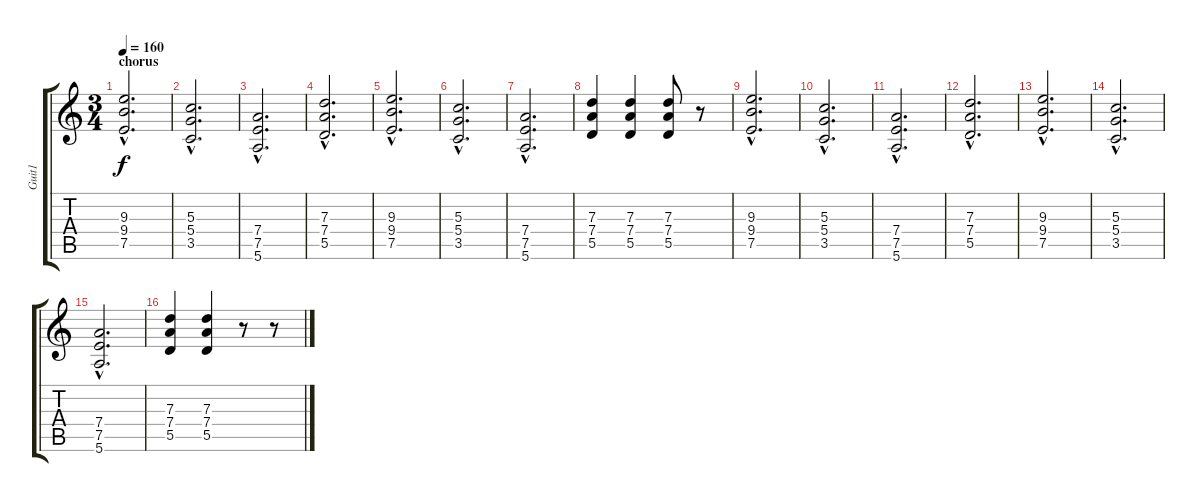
\track ("Guit1" "Guit1") {instrument electricguitarclean}
\staff {score tabs}
\tuning (E4 B3 G3 D3 A2 E2) {hide}
\ts (3 4)
\section ("" "chorus")
\tempo 160
\clef g2
\ks c
(9.3{hac} 9.4{hac} 7.5{hac}).2{d dy f volume 11 instrument overdrivenguitar} |
(5.3{hac} 5.4{hac} 3.5{hac}).2{d} |
(7.4{hac} 7.5{hac} 5.6{hac}).2{d} |
(7.3{hac} 7.4{hac} 5.5{hac}).2{d} |
(9.3{hac} 9.4{hac} 7.5{hac}).2{d} |
(5.3{hac} 5.4{hac} 3.5{hac}).2{d} |
(7.4{hac} 7.5{hac} 5.6{hac}).2{d} |
(7.3 7.4 5.5).4 (7.3 7.4 5.5).4 (7.3 7.4 5.5).8 r.8 |
(9.3{hac} 9.4{hac} 7.5{hac}).2{d volume 11 instrument overdrivenguitar} |
(5.3{hac} 5.4{hac} 3.5{hac}).2{d} |
(7.4{hac} 7.5{hac} 5.6{hac}).2{d} |
(7.3{hac} 7.4{hac} 5.5{hac}).2{d} |
(9.3{hac} 9.4{hac} 7.5{hac}).2{d} |
(5.3{hac} 5.4{hac} 3.5{hac}).2{d} |
(7.4{hac} 7.5{hac} 5.6{hac}).2{d} |
(7.3 7.4 5.5).4 (7.3 7.4 5.5).4 r.8 r.8
